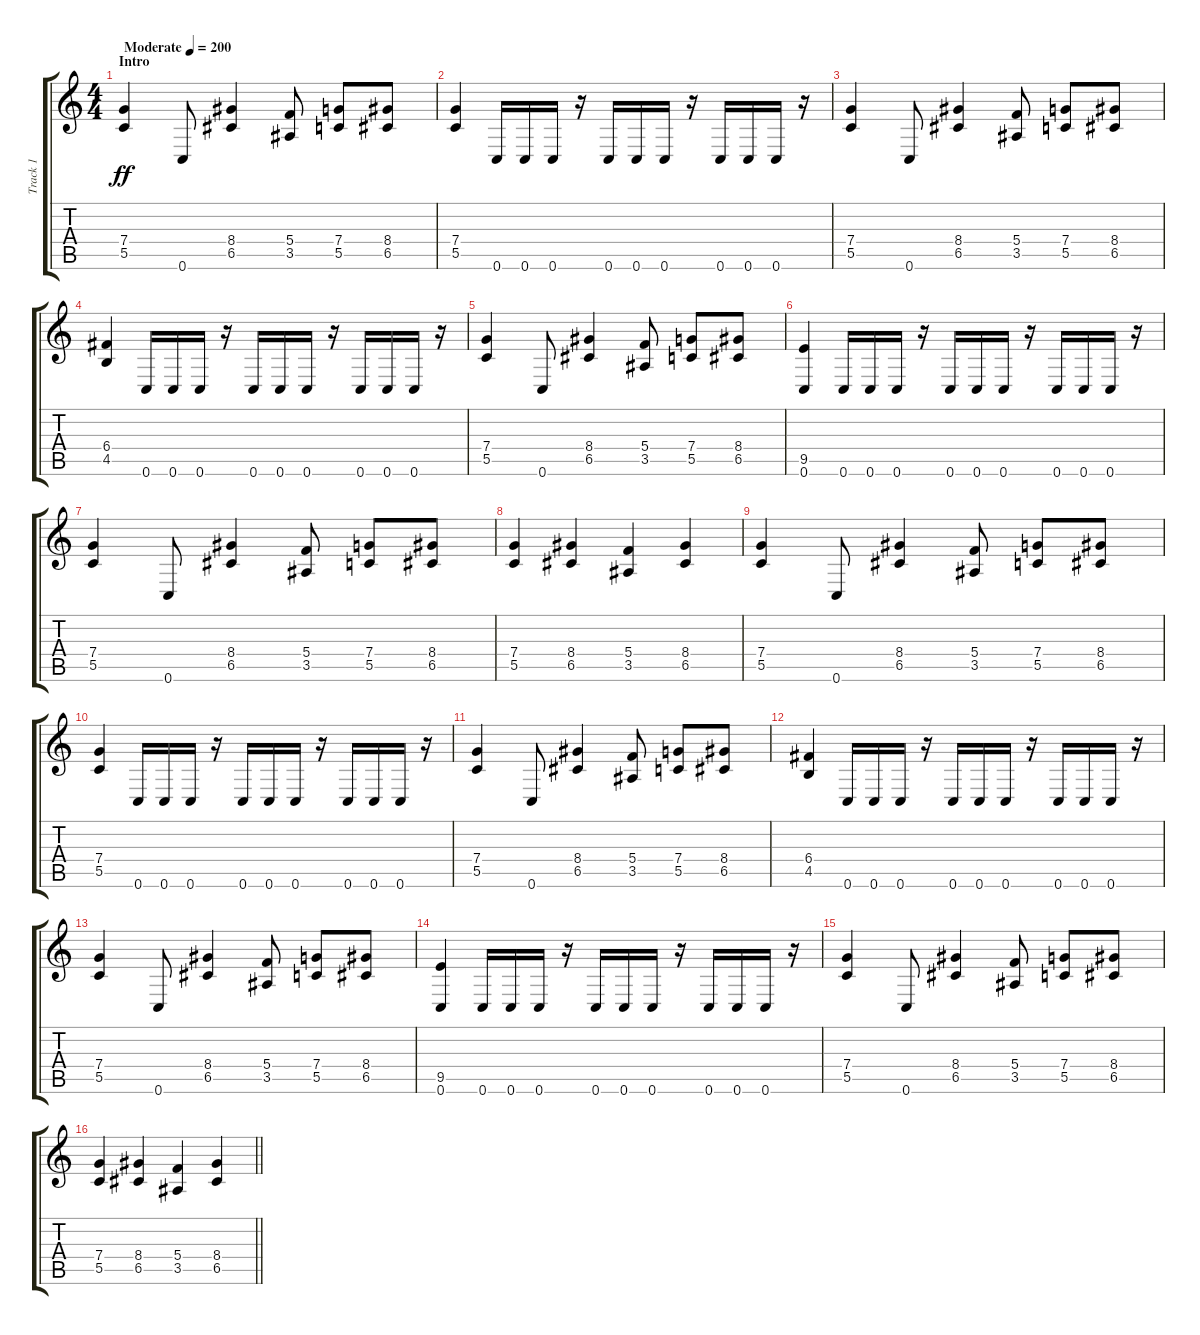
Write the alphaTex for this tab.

\track ("Track 1" "Track 1") {instrument distortionguitar}
\staff {score tabs}
\tuning (D4 A3 F3 C3 G2 C2) {hide}
\ts (4 4)
\section ("" "Intro")
\tempo (200 "Moderate")
\clef g2
\ks c
(7.4 5.5).4{dy ff instrument distortionguitar} 0.6.8 (8.4 6.5).4 (5.4 3.5).8 (7.4 5.5).8 (8.4 6.5).8 |
(7.4 5.5).4 0.6.16 0.6.16 0.6.16 r.16 0.6.16 0.6.16 0.6.16 r.16 0.6.16 0.6.16 0.6.16 r.16 |
(7.4 5.5).4 0.6.8 (8.4 6.5).4 (5.4 3.5).8 (7.4 5.5).8 (8.4 6.5).8 |
(6.4 4.5).4 0.6.16 0.6.16 0.6.16 r.16 0.6.16 0.6.16 0.6.16 r.16 0.6.16 0.6.16 0.6.16 r.16 |
(7.4 5.5).4 0.6.8 (8.4 6.5).4 (5.4 3.5).8 (7.4 5.5).8 (8.4 6.5).8 |
(9.5 0.6).4 0.6.16 0.6.16 0.6.16 r.16 0.6.16 0.6.16 0.6.16 r.16 0.6.16 0.6.16 0.6.16 r.16 |
(7.4 5.5).4 0.6.8 (8.4 6.5).4 (5.4 3.5).8 (7.4 5.5).8 (8.4 6.5).8 |
(7.4 5.5).4 (8.4 6.5).4 (5.4 3.5).4 (8.4 6.5).4 |
(7.4 5.5).4 0.6.8 (8.4 6.5).4 (5.4 3.5).8 (7.4 5.5).8 (8.4 6.5).8 |
(7.4 5.5).4 0.6.16 0.6.16 0.6.16 r.16 0.6.16 0.6.16 0.6.16 r.16 0.6.16 0.6.16 0.6.16 r.16 |
(7.4 5.5).4 0.6.8 (8.4 6.5).4 (5.4 3.5).8 (7.4 5.5).8 (8.4 6.5).8 |
(6.4 4.5).4 0.6.16 0.6.16 0.6.16 r.16 0.6.16 0.6.16 0.6.16 r.16 0.6.16 0.6.16 0.6.16 r.16 |
(7.4 5.5).4 0.6.8 (8.4 6.5).4 (5.4 3.5).8 (7.4 5.5).8 (8.4 6.5).8 |
(9.5 0.6).4 0.6.16 0.6.16 0.6.16 r.16 0.6.16 0.6.16 0.6.16 r.16 0.6.16 0.6.16 0.6.16 r.16 |
(7.4 5.5).4 0.6.8 (8.4 6.5).4 (5.4 3.5).8 (7.4 5.5).8 (8.4 6.5).8 |
\barLineRight lightlight
(7.4 5.5).4 (8.4 6.5).4 (5.4 3.5).4 (8.4 6.5).4
